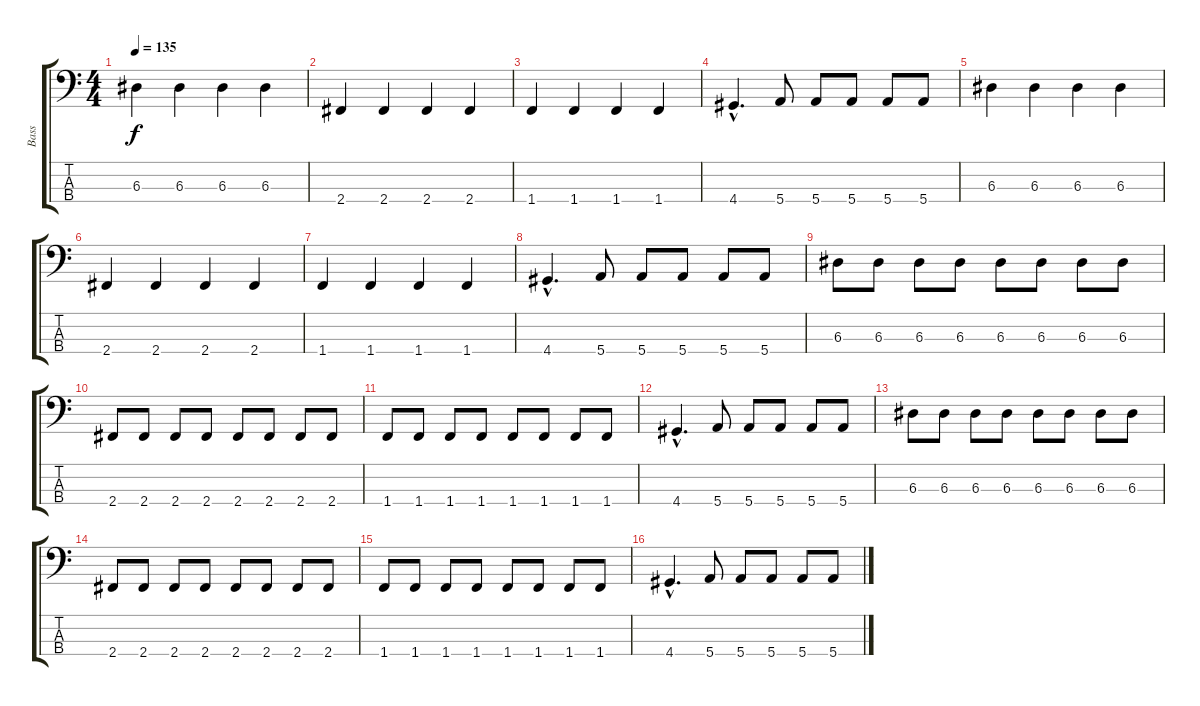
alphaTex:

\track ("Bass" "Bass") {instrument electricbasspick}
\staff {score tabs}
\tuning (G2 D2 A1 E1) {hide}
\ts (4 4)
\tempo 135
\clef f4
\ks c
6.3.4{dy f} 6.3.4 6.3.4 6.3.4 |
2.4.4 2.4.4 2.4.4 2.4.4 |
1.4.4 1.4.4 1.4.4 1.4.4 |
4.4{hac}.4{d} 5.4.8 5.4.8 5.4.8 5.4.8 5.4.8 |
6.3.4 6.3.4 6.3.4 6.3.4 |
2.4.4 2.4.4 2.4.4 2.4.4 |
1.4.4 1.4.4 1.4.4 1.4.4 |
4.4{hac}.4{d} 5.4.8 5.4.8 5.4.8 5.4.8 5.4.8 |
6.3.8 6.3.8 6.3.8 6.3.8 6.3.8 6.3.8 6.3.8 6.3.8 |
2.4.8 2.4.8 2.4.8 2.4.8 2.4.8 2.4.8 2.4.8 2.4.8 |
1.4.8 1.4.8 1.4.8 1.4.8 1.4.8 1.4.8 1.4.8 1.4.8 |
4.4{hac}.4{d} 5.4.8 5.4.8 5.4.8 5.4.8 5.4.8 |
6.3.8 6.3.8 6.3.8 6.3.8 6.3.8 6.3.8 6.3.8 6.3.8 |
2.4.8 2.4.8 2.4.8 2.4.8 2.4.8 2.4.8 2.4.8 2.4.8 |
1.4.8 1.4.8 1.4.8 1.4.8 1.4.8 1.4.8 1.4.8 1.4.8 |
4.4{hac}.4{d} 5.4.8 5.4.8 5.4.8 5.4.8 5.4.8
